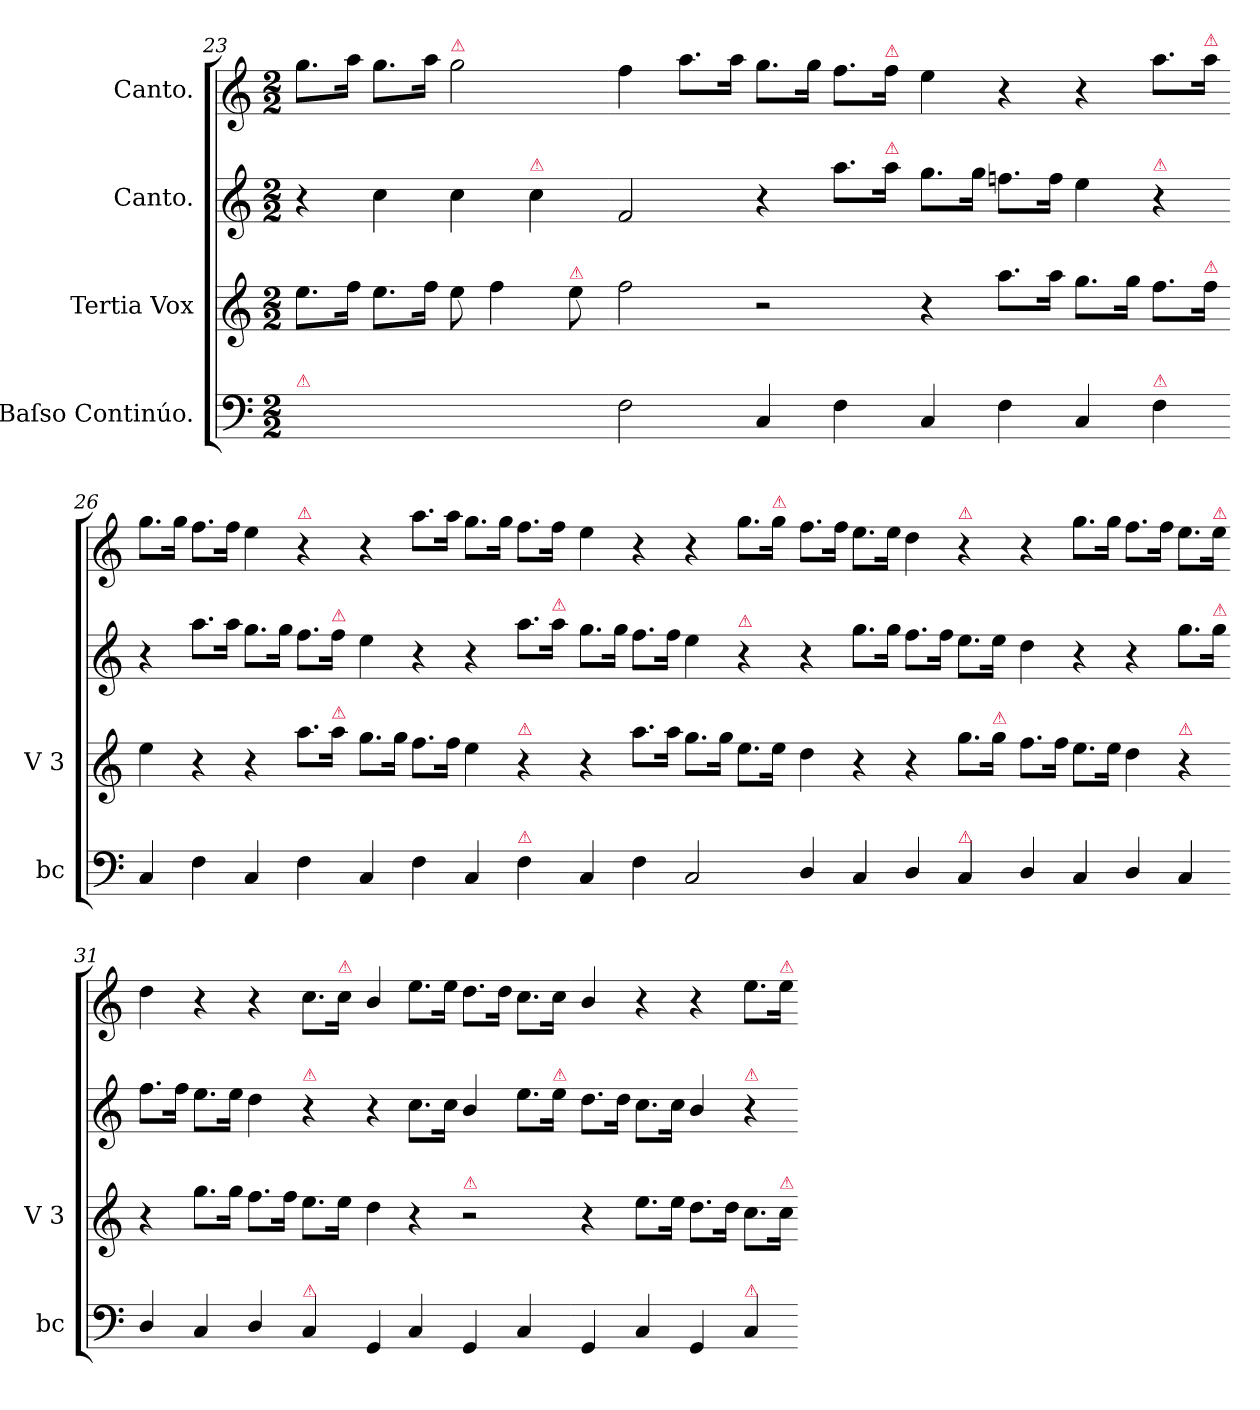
**kern	**kern	**kern	**kern
*part4	*part3	*part2	*part1
*staff4	*staff3	*staff2	*staff1
*I"Baſso Continúo.	*I"Tertia Vox	*I"Canto.	*I"Canto.
*I'bc	*I'V 3	*	*
*clefF4	*clefG2	*clefG2	*clefG2
*k[]	*k[]	*k[]	*k[]
*a:	*a:	*a:	*a:
*M2/2	*M2/2	*M2/2	*M2/2
=23	=23	=23	=23
!LO:TX:a:color=crimson:t=⚠	!	!	!
1ryy	8.ee\L	4r	8.gg\L
.	16ff\Jk	.	16aa\Jk
.	8.ee\L	4cc\	8.gg\L
.	16ff\Jk	.	16aa\Jk
!	!	!	!LO:TX:a:color=crimson:t=⚠
.	8ee\	4cc\	2gg\
.	4ff\	.	.
!	!	!LO:TX:a:color=crimson:t=⚠	!
.	.	4cc\	.
!	!LO:TX:a:color=crimson:t=⚠	!	!
.	8ee\	.	.
=24-	=24-	=24-	=24-
2F\	2ff\	2f/	4ff\
.	.	.	8.aa\L
.	.	.	16aa\Jk
4C/	2r	4r	8.gg\L
.	.	.	16gg\Jk
4F\	.	8.aa\L	8.ff\L
!	!	!	!LO:TX:a:color=crimson:t=⚠
!	!	!LO:TX:a:color=crimson:t=⚠	!
.	.	16aa\Jk	16ff\Jk
=25-	=25-	=25-	=25-
4C/	4r	8.gg\L	4ee\
.	.	16gg\Jk	.
4F\	8.aa\L	8.ffn\L	4r
.	16aa\Jk	16ff\Jk	.
4C/	8.gg\L	4ee\	4r
.	16gg\Jk	.	.
!	!	!LO:TX:a:color=crimson:t=⚠	!
!LO:TX:a:color=crimson:t=⚠	!	!	!
4F\	8.ff\L	4r	8.aa\L
!	!	!	!LO:TX:a:color=crimson:t=⚠
!	!LO:TX:a:color=crimson:t=⚠	!	!
.	16ff\Jk	.	16aa\Jk
=26-	=26-	=26-	=26-
4C/	4ee\	4r	8.gg\L
.	.	.	16gg\Jk
4F\	4r	8.aa\L	8.ff\L
.	.	16aa\Jk	16ff\Jk
4C/	4r	8.gg\L	4ee\
.	.	16gg\Jk	.
!	!	!	!LO:TX:a:color=crimson:t=⚠
4F\	8.aa\L	8.ff\L	4r
!	!	!LO:TX:a:color=crimson:t=⚠	!
!	!LO:TX:a:color=crimson:t=⚠	!	!
.	16aa\Jk	16ff\Jk	.
=27-	=27-	=27-	=27-
4C/	8.gg\L	4ee\	4r
.	16gg\Jk	.	.
4F\	8.ff\L	4r	8.aa\L
.	16ff\Jk	.	16aa\Jk
4C/	4ee\	4r	8.gg\L
.	.	.	16gg\Jk
!	!LO:TX:a:color=crimson:t=⚠	!	!
!LO:TX:a:color=crimson:t=⚠	!	!	!
4F\	4r	8.aa\L	8.ff\L
!	!	!LO:TX:a:color=crimson:t=⚠	!
.	.	16aa\Jk	16ff\Jk
=28-	=28-	=28-	=28-
4C/	4r	8.gg\L	4ee\
.	.	16gg\Jk	.
4F\	8.aa\L	8.ff\L	4r
.	16aa\Jk	16ff\Jk	.
2C/	8.gg\L	4ee\	4r
.	16gg\Jk	.	.
!	!	!LO:TX:a:color=crimson:t=⚠	!
.	8.ee\L	4r	8.gg\L
!	!	!	!LO:TX:a:color=crimson:t=⚠
.	16ee\Jk	.	16gg\Jk
=29-	=29-	=29-	=29-
4D/	4dd\	4r	8.ff\L
.	.	.	16ff\Jk
4C/	4r	8.gg\L	8.ee\L
.	.	16gg\Jk	16ee\Jk
4D/	4r	8.ff\L	4dd\
.	.	16ff\Jk	.
!	!	!	!LO:TX:a:color=crimson:t=⚠
!LO:TX:a:color=crimson:t=⚠	!	!	!
4C/	8.gg\L	8.ee\L	4r
!	!LO:TX:a:color=crimson:t=⚠	!	!
.	16gg\Jk	16ee\Jk	.
=30-	=30-	=30-	=30-
4D/	8.ff\L	4dd\	4r
.	16ff\Jk	.	.
4C/	8.ee\L	4r	8.gg\L
.	16ee\Jk	.	16gg\Jk
4D/	4dd\	4r	8.ff\L
.	.	.	16ff\Jk
!	!LO:TX:a:color=crimson:t=⚠	!	!
4C/	4r	8.gg\L	8.ee\L
!	!	!	!LO:TX:a:color=crimson:t=⚠
!	!	!LO:TX:a:color=crimson:t=⚠	!
.	.	16gg\Jk	16ee\Jk
=31-	=31-	=31-	=31-
4D/	4r	8.ff\L	4dd\
.	.	16ff\Jk	.
4C/	8.gg\L	8.ee\L	4r
.	16gg\Jk	16ee\Jk	.
4D/	8.ff\L	4dd\	4r
.	16ff\Jk	.	.
!	!	!LO:TX:a:color=crimson:t=⚠	!
!LO:TX:a:color=crimson:t=⚠	!	!	!
4C/	8.ee\L	4r	8.cc\L
!	!	!	!LO:TX:a:color=crimson:t=⚠
.	16ee\Jk	.	16cc\Jk
=32-	=32-	=32-	=32-
4GG/	4dd\	4r	4b/
4C/	4r	8.cc\L	8.ee\L
.	.	16cc\Jk	16ee\Jk
!	!LO:TX:a:color=crimson:t=⚠	!	!
4GG/	2r	4b/	8.dd\L
.	.	.	16dd\Jk
4C/	.	8.ee\L	8.cc\L
!	!	!LO:TX:a:color=crimson:t=⚠	!
.	.	16ee\Jk	16cc\Jk
=33-	=33-	=33-	=33-
4GG/	4r	8.dd\L	4b/
.	.	16dd\Jk	.
4C/	8.ee\L	8.cc\L	4r
.	16ee\Jk	16cc\Jk	.
4GG/	8.dd\L	4b/	4r
.	16dd\Jk	.	.
!	!	!LO:TX:a:color=crimson:t=⚠	!
!LO:TX:a:color=crimson:t=⚠	!	!	!
4C/	8.cc\L	4r	8.ee\L
!	!	!	!LO:TX:a:color=crimson:t=⚠
!	!LO:TX:a:color=crimson:t=⚠	!	!
.	16cc\Jk	.	16ee\Jk
=-	=-	=-	=-
*-	*-	*-	*-
